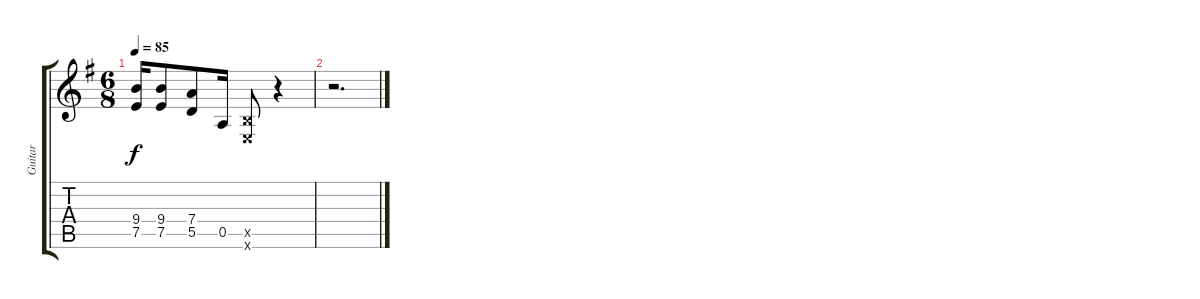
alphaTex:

\track ("Guitar" "Guitar") {instrument overdrivenguitar}
\staff {score tabs}
\tuning (E4 B3 G3 D3 A2 E2) {hide}
\ts (6 8)
\tempo 85
\clef g2
\ks eminor
(9.4 7.5).16{dy f} (9.4 7.5).8 (7.4 5.5).8 0.5.16 (2.5{x} 0.6{x}).8 r.4 |
r.2{d}
